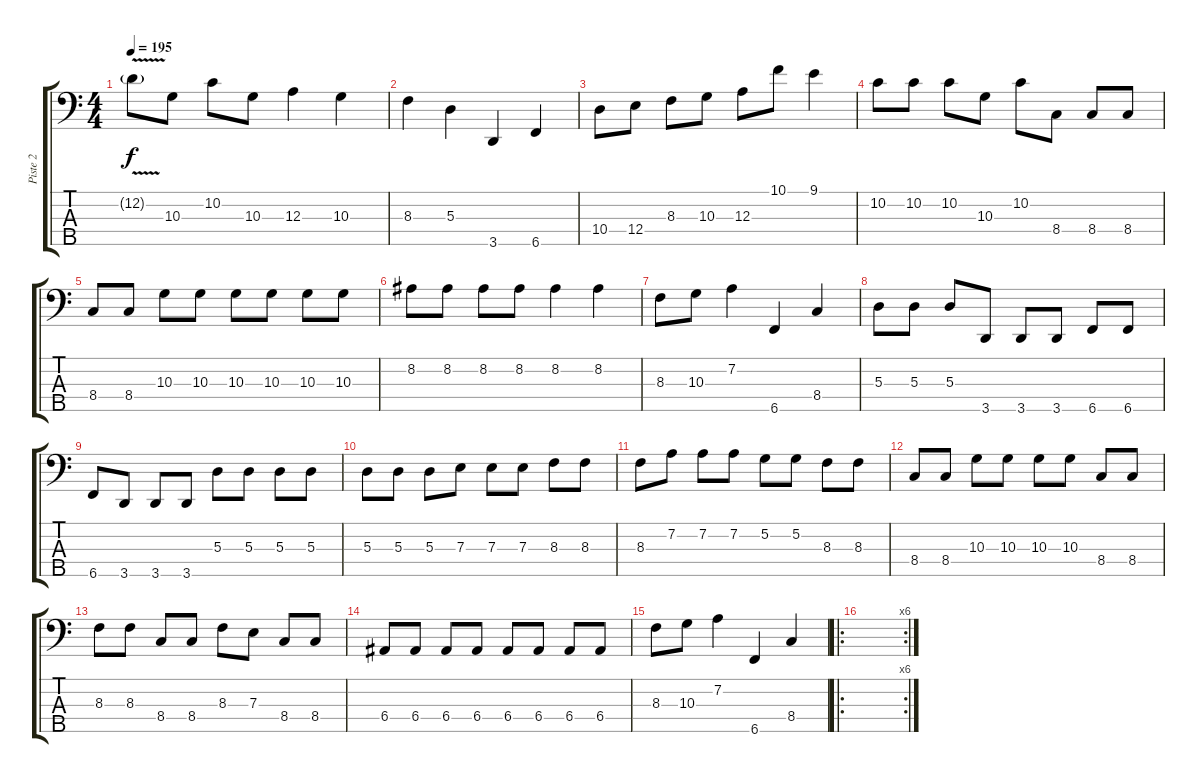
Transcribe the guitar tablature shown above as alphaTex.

\track ("Piste 2" "Piste 2") {instrument electricbassfinger}
\staff {score tabs}
\tuning (G2 D2 A1 E1 B0) {hide}
\ts (4 4)
\tempo 195
\clef f4
\ks c
12.2{v g}.8{dy f} 10.3.8 10.2.8 10.3.8 12.3.4 10.3.4 |
8.3.4 5.3.4 3.5.4 6.5.4 |
10.4.8 12.4.8 8.3.8 10.3.8 12.3.8 10.1.8 9.1.4 |
10.2.8 10.2.8 10.2.8 10.3.8 10.2.8 8.4.8 8.4.8 8.4.8 |
8.4.8 8.4.8 10.3.8 10.3.8 10.3.8 10.3.8 10.3.8 10.3.8 |
8.2.8 8.2.8 8.2.8 8.2.8 8.2.4 8.2.4 |
8.3.8 10.3.8 7.2.4 6.5.4 8.4.4 |
5.3.8 5.3.8 5.3.8 3.5.8 3.5.8 3.5.8 6.5.8 6.5.8 |
6.5.8 3.5.8 3.5.8 3.5.8 5.3.8 5.3.8 5.3.8 5.3.8 |
5.3.8 5.3.8 5.3.8 7.3.8 7.3.8 7.3.8 8.3.8 8.3.8 |
8.3.8 7.2.8 7.2.8 7.2.8 5.2.8 5.2.8 8.3.8 8.3.8 |
8.4.8 8.4.8 10.3.8 10.3.8 10.3.8 10.3.8 8.4.8 8.4.8 |
8.3.8 8.3.8 8.4.8 8.4.8 8.3.8 7.3.8 8.4.8 8.4.8 |
6.4.8 6.4.8 6.4.8 6.4.8 6.4.8 6.4.8 6.4.8 6.4.8 |
8.3.8 10.3.8 7.2.4 6.5.4 8.4.4 |
\ro
\rc 6
